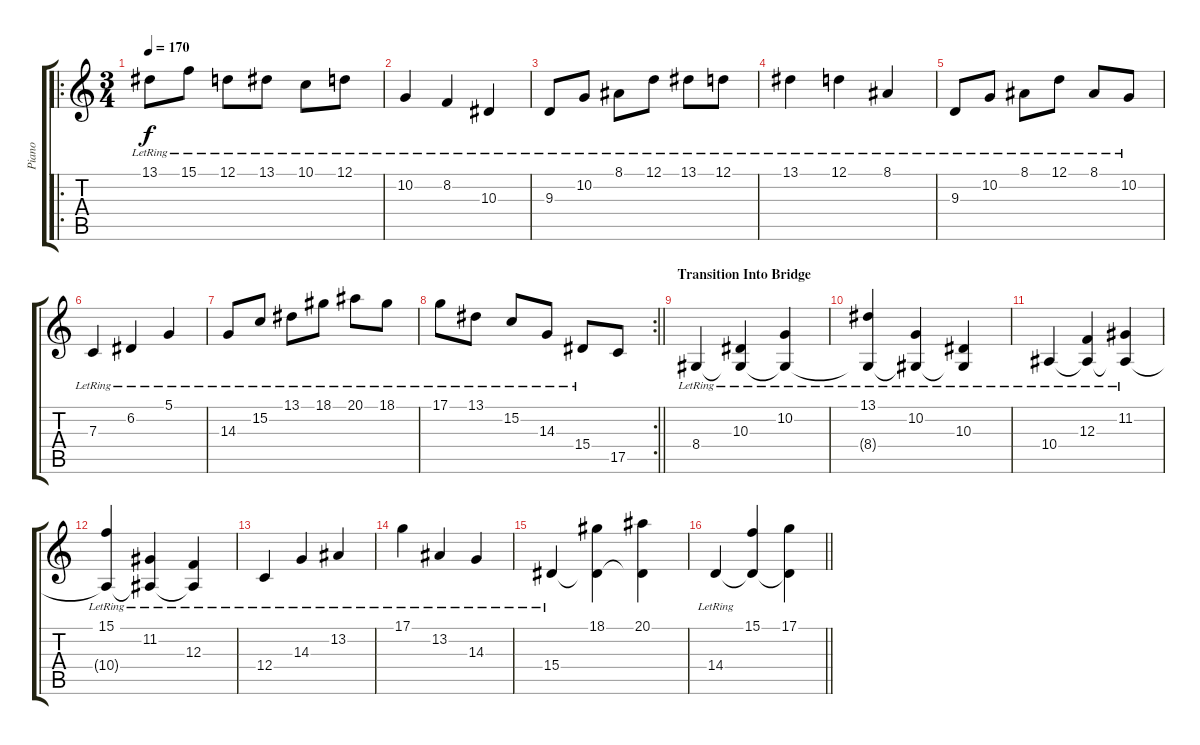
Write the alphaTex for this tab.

\track ("Piano" "Piano") {instrument electricgrandpiano}
\staff {score tabs}
\tuning (D4 A3 F3 C3 G2 C2) {hide}
\ro
\ts (3 4)
\tempo 170
\clef g2
\ks c
13.1{lr}.8{dy f} 15.1{lr}.8 12.1{lr}.8 13.1{lr}.8 10.1{lr}.8 12.1{lr}.8 |
10.2{lr}.4 8.2{lr}.4 10.3{lr}.4 |
9.3{lr}.8 10.2{lr}.8 8.1{lr}.8 12.1{lr}.8 13.1{lr}.8 12.1{lr}.8 |
13.1{lr}.4 12.1{lr}.4 8.1{lr}.4 |
9.3{lr}.8 10.2{lr}.8 8.1{lr}.8 12.1{lr}.8 8.1{lr}.8 10.2{lr}.8 |
7.3{lr}.4 6.2{lr}.4 5.1{lr}.4 |
14.3{lr}.8 15.2{lr}.8 13.1{lr}.8 18.1{lr}.8 20.1{lr}.8 18.1{lr}.8 |
\rc 2
\barLineRight lightlight
17.1{lr}.8 13.1{lr}.8 15.2{lr}.8 14.3{lr}.8 15.4{lr}.8 17.5.8 |
\section ("" "Transition Into Bridge")
8.4{lr}.4 (10.3{lr} 8.4{t}).4 (10.2{lr} 8.4{t}).4 |
(13.1{lr} 8.4{t}).4 (10.2{lr} 8.4{t}).4 (10.3{lr} 8.4{t}).4 |
10.4{lr}.4 (12.3{lr} 10.4{t}).4 (11.2{lr} 10.4{t}).4 |
(15.1{lr} 10.4{t}).4 (11.2{lr} 10.4{t}).4 (12.3{lr} 10.4{t}).4 |
12.4{lr}.4 14.3{lr}.4 13.2{lr}.4 |
17.1{lr}.4 13.2{lr}.4 14.3{lr}.4 |
15.4{lr}.4 (18.1 15.4{t}).4 (20.1 15.4{t}).4 |
\barLineRight lightlight
14.4{lr}.4 (15.1 14.4{t}).4 (17.1 14.4{t}).4
